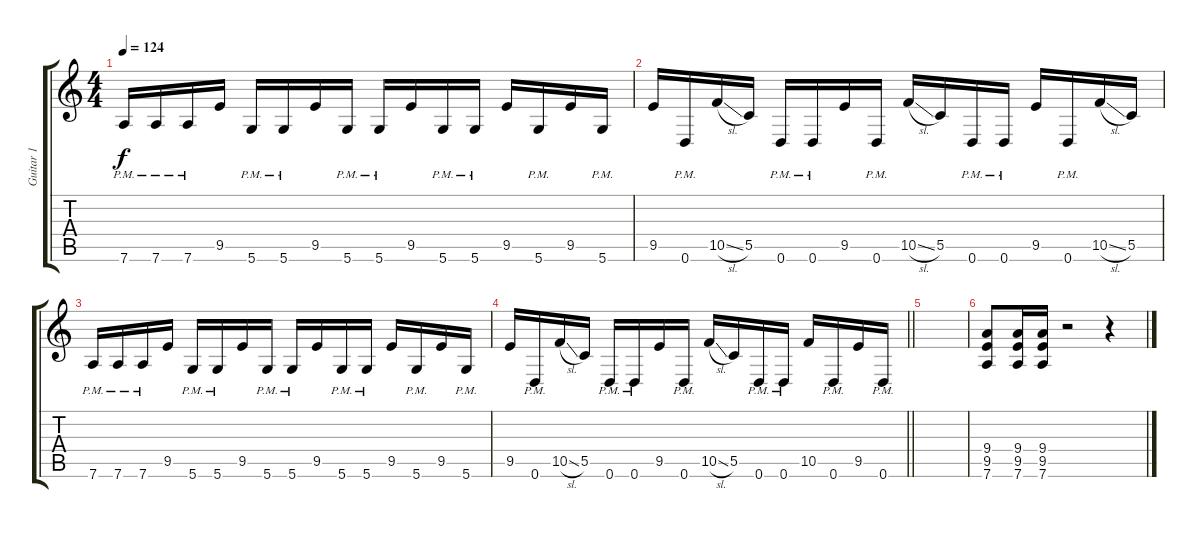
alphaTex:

\track ("Guitar 1" "Guitar 1") {instrument distortionguitar}
\staff {score tabs}
\tuning (D4 A3 F3 C3 G2 D2) {hide}
\ts (4 4)
\tempo 124
\clef g2
\ks c
7.6{pm}.16{dy f} 7.6{pm}.16 7.6{pm}.16 9.5.16 5.6{pm}.16 5.6{pm}.16 9.5.16 5.6{pm}.16 5.6{pm}.16 9.5.16 5.6{pm}.16 5.6{pm}.16 9.5.16 5.6{pm}.16 9.5.16 5.6{pm}.16 |
9.5.16 0.6{pm}.16 10.5{sl}.16 5.5.16 0.6{pm}.16 0.6{pm}.16 9.5.16 0.6{pm}.16 10.5{sl}.16 5.5.16 0.6{pm}.16 0.6{pm}.16 9.5.16 0.6{pm}.16 10.5{sl}.16 5.5.16 |
7.6{pm}.16 7.6{pm}.16 7.6{pm}.16 9.5.16 5.6{pm}.16 5.6{pm}.16 9.5.16 5.6{pm}.16 5.6{pm}.16 9.5.16 5.6{pm}.16 5.6{pm}.16 9.5.16 5.6{pm}.16 9.5.16 5.6{pm}.16 |
\barLineRight lightlight
9.5.16 0.6{pm}.16 10.5{sl}.16 5.5.16 0.6{pm}.16 0.6{pm}.16 9.5.16 0.6{pm}.16 10.5{sl}.16 5.5.16 0.6{pm}.16 0.6{pm}.16 10.5.16 0.6{pm}.16 9.5.16 0.6{pm}.16 |
|
(9.4 9.5 7.6).8 (9.4 9.5 7.6).16 (9.4 9.5 7.6).16 r.2 r.4
